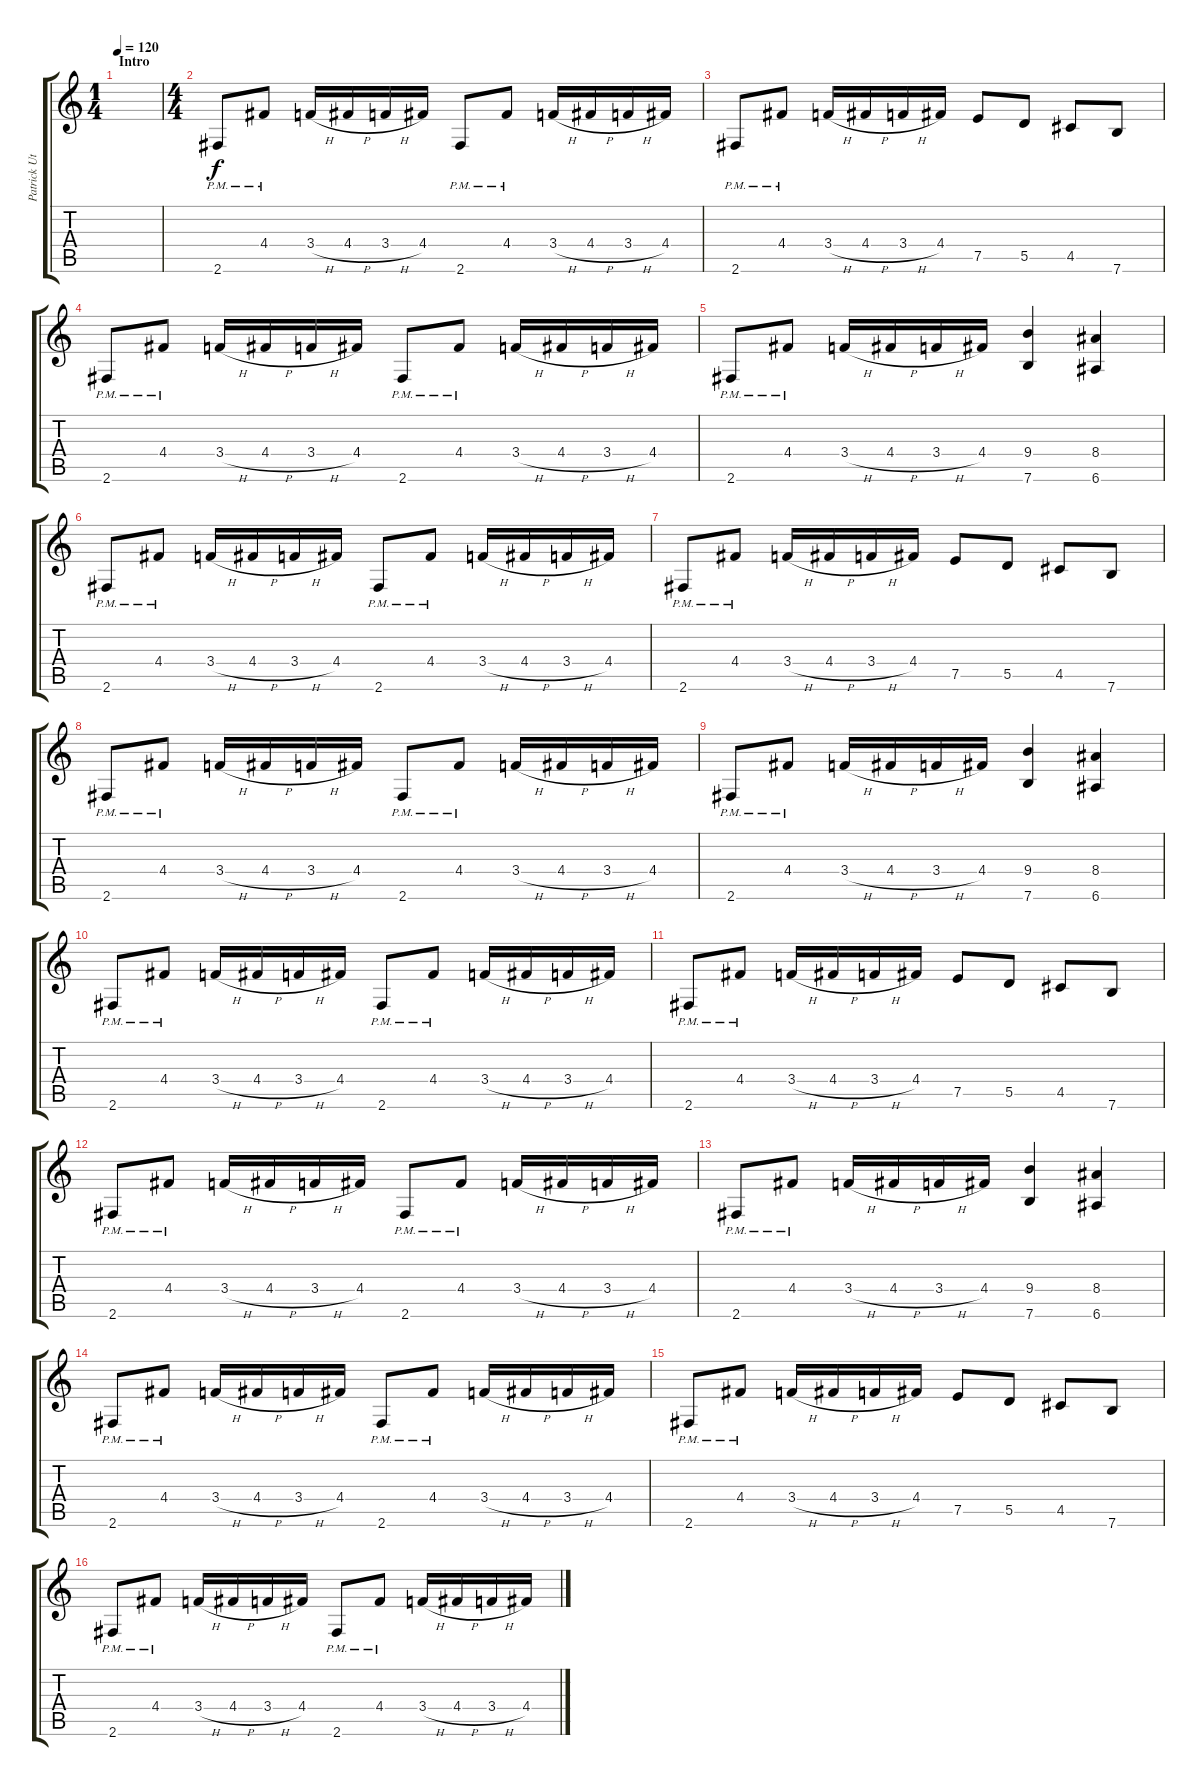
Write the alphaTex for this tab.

\track ("Patrick Uterwijk" "Patrick Ut") {instrument distortionguitar}
\staff {score tabs}
\tuning (E4 B3 G3 D3 A2 E2) {hide}
\ts (1 4)
\section ("" "Intro")
\tempo 120
\tempo 200
\tempo 120
\clef g2
\ks c
|
\ts (4 4)
2.6{pm}.8 4.4{pm}.8 3.4{h}.16 4.4{h}.16 3.4{h}.16 4.4.16 2.6{pm}.8 4.4{pm}.8 3.4{h}.16 4.4{h}.16 3.4{h}.16 4.4.16 |
2.6{pm}.8 4.4{pm}.8 3.4{h}.16 4.4{h}.16 3.4{h}.16 4.4.16 7.5.8 5.5.8 4.5.8 7.6.8 |
2.6{pm}.8 4.4{pm}.8 3.4{h}.16 4.4{h}.16 3.4{h}.16 4.4.16 2.6{pm}.8 4.4{pm}.8 3.4{h}.16 4.4{h}.16 3.4{h}.16 4.4.16 |
2.6{pm}.8 4.4{pm}.8 3.4{h}.16 4.4{h}.16 3.4{h}.16 4.4.16 (9.4 7.6).4 (8.4 6.6).4 |
2.6{pm}.8 4.4{pm}.8 3.4{h}.16 4.4{h}.16 3.4{h}.16 4.4.16 2.6{pm}.8 4.4{pm}.8 3.4{h}.16 4.4{h}.16 3.4{h}.16 4.4.16 |
2.6{pm}.8 4.4{pm}.8 3.4{h}.16 4.4{h}.16 3.4{h}.16 4.4.16 7.5.8 5.5.8 4.5.8 7.6.8 |
2.6{pm}.8 4.4{pm}.8 3.4{h}.16 4.4{h}.16 3.4{h}.16 4.4.16 2.6{pm}.8 4.4{pm}.8 3.4{h}.16 4.4{h}.16 3.4{h}.16 4.4.16 |
2.6{pm}.8 4.4{pm}.8 3.4{h}.16 4.4{h}.16 3.4{h}.16 4.4.16 (9.4 7.6).4 (8.4 6.6).4 |
2.6{pm}.8 4.4{pm}.8 3.4{h}.16 4.4{h}.16 3.4{h}.16 4.4.16 2.6{pm}.8 4.4{pm}.8 3.4{h}.16 4.4{h}.16 3.4{h}.16 4.4.16 |
2.6{pm}.8 4.4{pm}.8 3.4{h}.16 4.4{h}.16 3.4{h}.16 4.4.16 7.5.8 5.5.8 4.5.8 7.6.8 |
2.6{pm}.8 4.4{pm}.8 3.4{h}.16 4.4{h}.16 3.4{h}.16 4.4.16 2.6{pm}.8 4.4{pm}.8 3.4{h}.16 4.4{h}.16 3.4{h}.16 4.4.16 |
2.6{pm}.8 4.4{pm}.8 3.4{h}.16 4.4{h}.16 3.4{h}.16 4.4.16 (9.4 7.6).4 (8.4 6.6).4 |
2.6{pm}.8 4.4{pm}.8 3.4{h}.16 4.4{h}.16 3.4{h}.16 4.4.16 2.6{pm}.8 4.4{pm}.8 3.4{h}.16 4.4{h}.16 3.4{h}.16 4.4.16 |
2.6{pm}.8 4.4{pm}.8 3.4{h}.16 4.4{h}.16 3.4{h}.16 4.4.16 7.5.8 5.5.8 4.5.8 7.6.8 |
2.6{pm}.8 4.4{pm}.8 3.4{h}.16 4.4{h}.16 3.4{h}.16 4.4.16 2.6{pm}.8 4.4{pm}.8 3.4{h}.16 4.4{h}.16 3.4{h}.16 4.4.16
